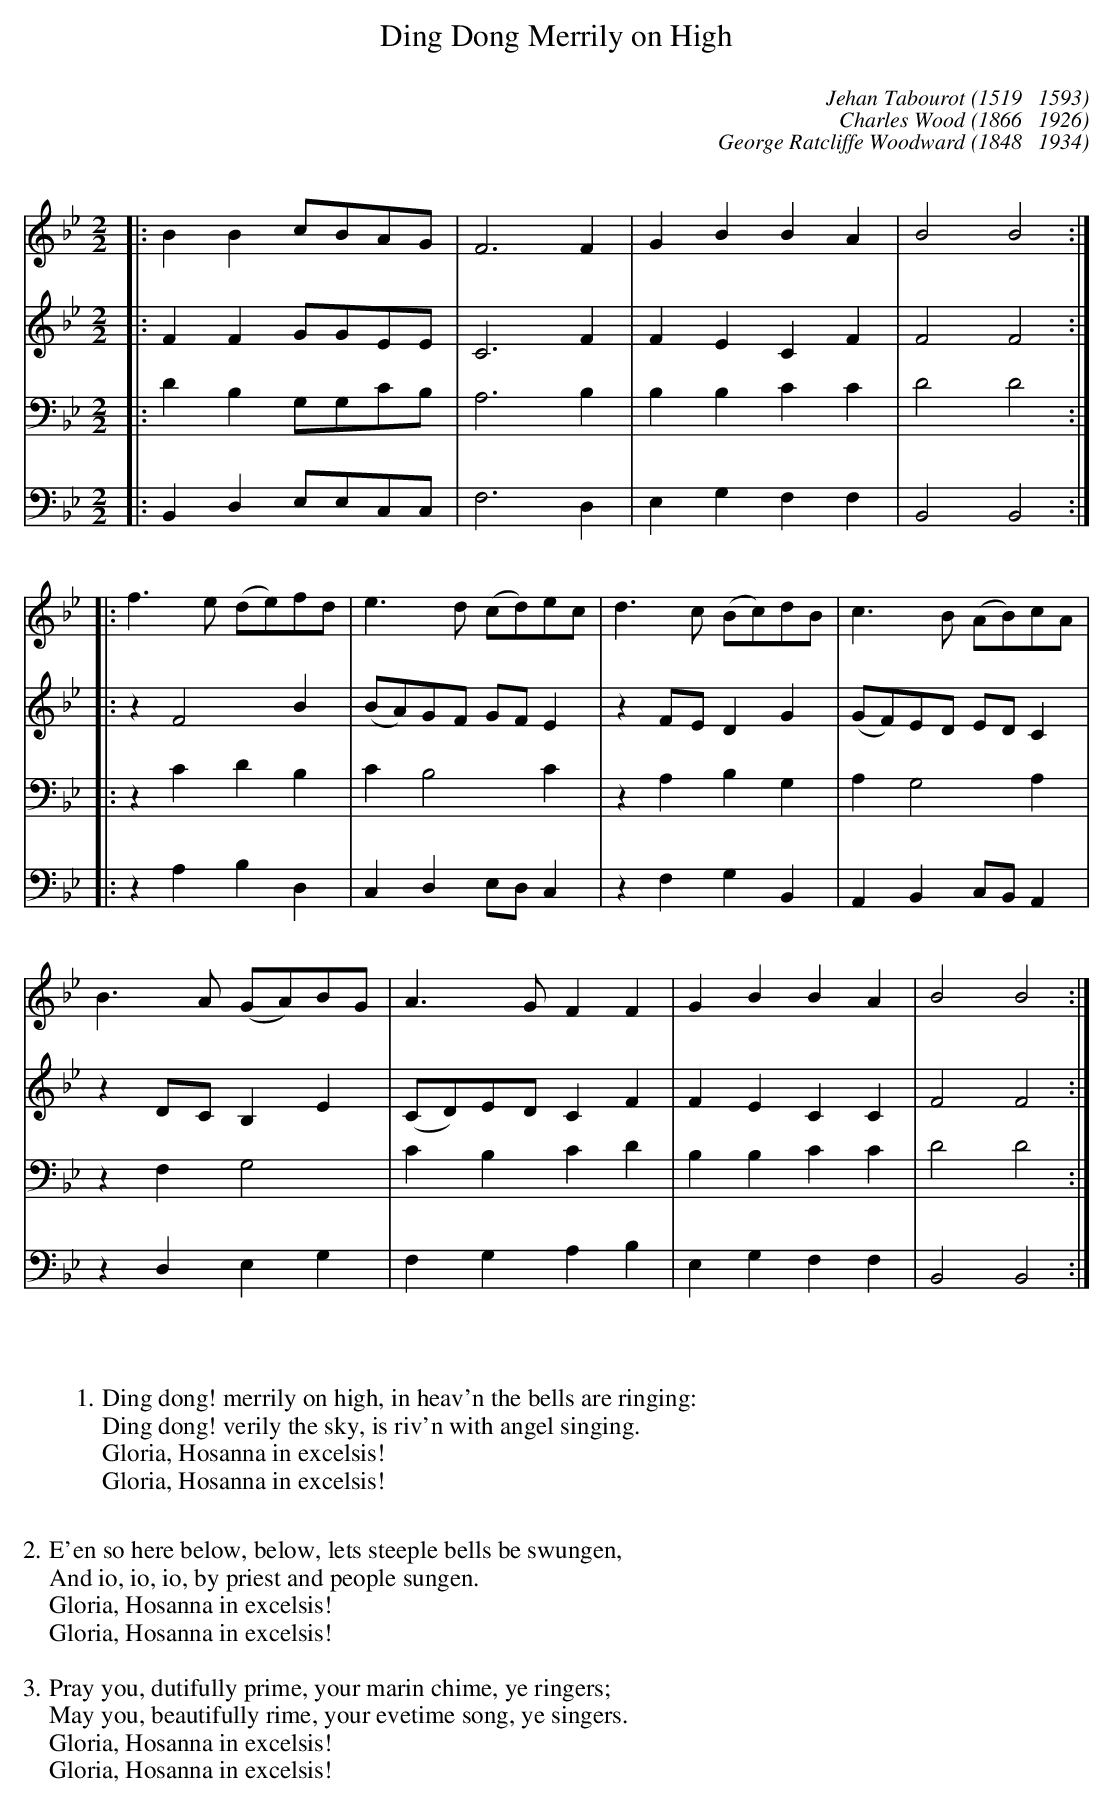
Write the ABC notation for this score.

X:1
C:
T:Ding Dong Merrily on High
C:Jehan Tabourot (1519   1593)
C:Charles Wood (1866   1926)
C:George Ratcliffe Woodward (1848   1934)
C:
M:2/2
L:1/8
K:Bbmaj
V:1
|: B2B2 cBAG | F6F2 | G2B2 B2A2 | B4 B4 :|
|: f2>e2 (de)fd | e2>d2 (cd)ec | d2>c2 (Bc)dB | c2>B2 (AB)cA |
B2>A2 (GA)BG | A2>G2 F2F2 | G2B2 B2A2 | B4 B4 :|
V:2
|: F2F2 GGEE | C6F2 | F2E2 C2F2 | F4F4 :|
|: z2F4B2 | (BA)GF GFE2 | z2FE D2G2 | (GF)ED EDC2 |
z2DC B,2E2 | (CD)ED C2F2 | F2E2 C2C2 | F4 F4 :|
V:3
|: D2B,2 G,G,CB, | A,6B,2  | B,2B,2 C2C2 | D4D4 :|
|: z2C2 D2B,2 | C2B,4C2 | z2A,2 B,2G,2 | A,2G,4A,2 |
z2F,2 G,4 | C2B,2 C2D2 | B,2B,2 C2C2 | D4 D4 :|
V:4
|: B,,2D,2 E,E,C,C, | F,6D,2 | E,2G,2 F,2F,2 | B,,4B,,4 :|
|: z2A,2 B,2D,2 | C,2D,2 E,D,C,2 | z2F,2 G,2B,,2 | A,,2B,,2 C,B,,A,,2 |
z2D,2 E,2G,2 | F,2G,2 A,2B,2 | E,2G,2 F,2F,2 | B,,4 B,,4 :|
W:
W:
W: 1. Ding dong! merrily on high, in heav'n the bells are ringing:
W: Ding dong! verily the sky, is riv'n with angel singing.
W: Gloria, Hosanna in excelsis!
W: Gloria, Hosanna in excelsis!
W:
W: 2. E'en so here below, below, lets steeple bells be swungen,
W: And io, io, io, by priest and people sungen.
W: Gloria, Hosanna in excelsis!
W: Gloria, Hosanna in excelsis!
W:
W: 3. Pray you, dutifully prime, your marin chime, ye ringers;
W: May you, beautifully rime, your evetime song, ye singers.
W: Gloria, Hosanna in excelsis!
W: Gloria, Hosanna in excelsis!
